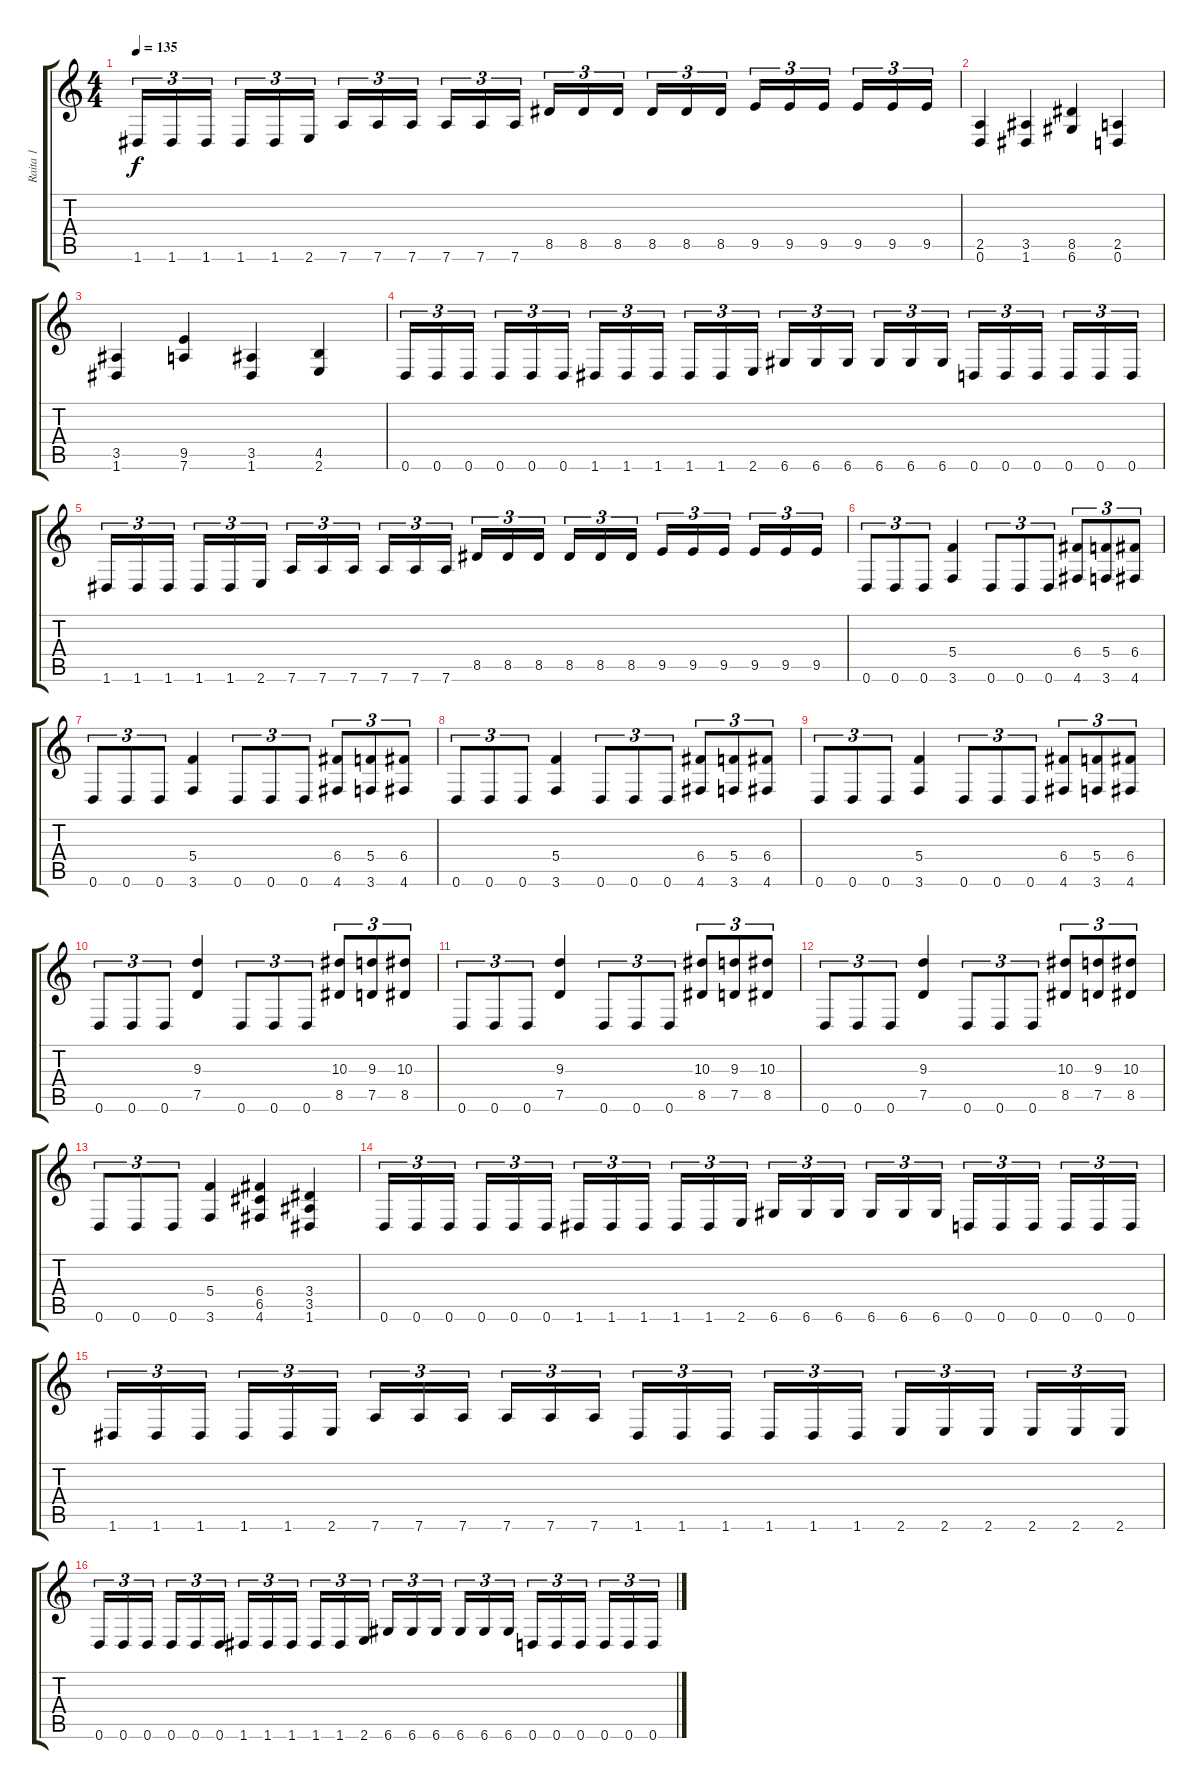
\track ("Raita 1" "Raita 1") {instrument distortionguitar}
\staff {score tabs}
\tuning (D4 A3 F3 C3 G2 D2) {hide}
\ts (4 4)
\tempo 135
\clef g2
\ks c
1.6.16{tu (3 2) dy f} 1.6.16{tu (3 2)} 1.6.16{tu (3 2) beam splitsecondary} 1.6.16{tu (3 2)} 1.6.16{tu (3 2)} 2.6.16{tu (3 2)} 7.6.16{tu (3 2)} 7.6.16{tu (3 2)} 7.6.16{tu (3 2) beam splitsecondary} 7.6.16{tu (3 2)} 7.6.16{tu (3 2)} 7.6.16{tu (3 2)} 8.5.16{tu (3 2)} 8.5.16{tu (3 2)} 8.5.16{tu (3 2) beam splitsecondary} 8.5.16{tu (3 2)} 8.5.16{tu (3 2)} 8.5.16{tu (3 2)} 9.5.16{tu (3 2)} 9.5.16{tu (3 2)} 9.5.16{tu (3 2) beam splitsecondary} 9.5.16{tu (3 2)} 9.5.16{tu (3 2)} 9.5.16{tu (3 2)} |
(2.5 0.6).4 (3.5 1.6).4 (8.5 6.6).4 (2.5 0.6).4 |
(3.5 1.6).4 (9.5 7.6).4 (3.5 1.6).4 (4.5 2.6).4 |
0.6.16{tu (3 2)} 0.6.16{tu (3 2)} 0.6.16{tu (3 2) beam splitsecondary} 0.6.16{tu (3 2)} 0.6.16{tu (3 2)} 0.6.16{tu (3 2)} 1.6.16{tu (3 2)} 1.6.16{tu (3 2)} 1.6.16{tu (3 2) beam splitsecondary} 1.6.16{tu (3 2)} 1.6.16{tu (3 2)} 2.6.16{tu (3 2)} 6.6.16{tu (3 2)} 6.6.16{tu (3 2)} 6.6.16{tu (3 2) beam splitsecondary} 6.6.16{tu (3 2)} 6.6.16{tu (3 2)} 6.6.16{tu (3 2)} 0.6.16{tu (3 2)} 0.6.16{tu (3 2)} 0.6.16{tu (3 2) beam splitsecondary} 0.6.16{tu (3 2)} 0.6.16{tu (3 2)} 0.6.16{tu (3 2)} |
1.6.16{tu (3 2)} 1.6.16{tu (3 2)} 1.6.16{tu (3 2) beam splitsecondary} 1.6.16{tu (3 2)} 1.6.16{tu (3 2)} 2.6.16{tu (3 2)} 7.6.16{tu (3 2)} 7.6.16{tu (3 2)} 7.6.16{tu (3 2) beam splitsecondary} 7.6.16{tu (3 2)} 7.6.16{tu (3 2)} 7.6.16{tu (3 2)} 8.5.16{tu (3 2)} 8.5.16{tu (3 2)} 8.5.16{tu (3 2) beam splitsecondary} 8.5.16{tu (3 2)} 8.5.16{tu (3 2)} 8.5.16{tu (3 2)} 9.5.16{tu (3 2)} 9.5.16{tu (3 2)} 9.5.16{tu (3 2) beam splitsecondary} 9.5.16{tu (3 2)} 9.5.16{tu (3 2)} 9.5.16{tu (3 2)} |
0.6.8{tu (3 2)} 0.6.8{tu (3 2)} 0.6.8{tu (3 2)} (5.4 3.6).4 0.6.8{tu (3 2)} 0.6.8{tu (3 2)} 0.6.8{tu (3 2)} (6.4 4.6).8{tu (3 2)} (5.4 3.6).8{tu (3 2)} (6.4 4.6).8{tu (3 2)} |
0.6.8{tu (3 2)} 0.6.8{tu (3 2)} 0.6.8{tu (3 2)} (5.4 3.6).4 0.6.8{tu (3 2)} 0.6.8{tu (3 2)} 0.6.8{tu (3 2)} (6.4 4.6).8{tu (3 2)} (5.4 3.6).8{tu (3 2)} (6.4 4.6).8{tu (3 2)} |
0.6.8{tu (3 2)} 0.6.8{tu (3 2)} 0.6.8{tu (3 2)} (5.4 3.6).4 0.6.8{tu (3 2)} 0.6.8{tu (3 2)} 0.6.8{tu (3 2)} (6.4 4.6).8{tu (3 2)} (5.4 3.6).8{tu (3 2)} (6.4 4.6).8{tu (3 2)} |
0.6.8{tu (3 2)} 0.6.8{tu (3 2)} 0.6.8{tu (3 2)} (5.4 3.6).4 0.6.8{tu (3 2)} 0.6.8{tu (3 2)} 0.6.8{tu (3 2)} (6.4 4.6).8{tu (3 2)} (5.4 3.6).8{tu (3 2)} (6.4 4.6).8{tu (3 2)} |
0.6.8{tu (3 2)} 0.6.8{tu (3 2)} 0.6.8{tu (3 2)} (9.3 7.5).4 0.6.8{tu (3 2)} 0.6.8{tu (3 2)} 0.6.8{tu (3 2)} (10.3 8.5).8{tu (3 2)} (9.3 7.5).8{tu (3 2)} (10.3 8.5).8{tu (3 2)} |
0.6.8{tu (3 2)} 0.6.8{tu (3 2)} 0.6.8{tu (3 2)} (9.3 7.5).4 0.6.8{tu (3 2)} 0.6.8{tu (3 2)} 0.6.8{tu (3 2)} (10.3 8.5).8{tu (3 2)} (9.3 7.5).8{tu (3 2)} (10.3 8.5).8{tu (3 2)} |
0.6.8{tu (3 2)} 0.6.8{tu (3 2)} 0.6.8{tu (3 2)} (9.3 7.5).4 0.6.8{tu (3 2)} 0.6.8{tu (3 2)} 0.6.8{tu (3 2)} (10.3 8.5).8{tu (3 2)} (9.3 7.5).8{tu (3 2)} (10.3 8.5).8{tu (3 2)} |
0.6.8{tu (3 2)} 0.6.8{tu (3 2)} 0.6.8{tu (3 2)} (5.4 3.6).4 (6.4 6.5 4.6).4 (3.4 3.5 1.6).4 |
0.6.16{tu (3 2)} 0.6.16{tu (3 2)} 0.6.16{tu (3 2) beam splitsecondary} 0.6.16{tu (3 2)} 0.6.16{tu (3 2)} 0.6.16{tu (3 2)} 1.6.16{tu (3 2)} 1.6.16{tu (3 2)} 1.6.16{tu (3 2) beam splitsecondary} 1.6.16{tu (3 2)} 1.6.16{tu (3 2)} 2.6.16{tu (3 2)} 6.6.16{tu (3 2)} 6.6.16{tu (3 2)} 6.6.16{tu (3 2) beam splitsecondary} 6.6.16{tu (3 2)} 6.6.16{tu (3 2)} 6.6.16{tu (3 2)} 0.6.16{tu (3 2)} 0.6.16{tu (3 2)} 0.6.16{tu (3 2) beam splitsecondary} 0.6.16{tu (3 2)} 0.6.16{tu (3 2)} 0.6.16{tu (3 2)} |
1.6.16{tu (3 2)} 1.6.16{tu (3 2)} 1.6.16{tu (3 2) beam splitsecondary} 1.6.16{tu (3 2)} 1.6.16{tu (3 2)} 2.6.16{tu (3 2)} 7.6.16{tu (3 2)} 7.6.16{tu (3 2)} 7.6.16{tu (3 2) beam splitsecondary} 7.6.16{tu (3 2)} 7.6.16{tu (3 2)} 7.6.16{tu (3 2)} 1.6.16{tu (3 2)} 1.6.16{tu (3 2)} 1.6.16{tu (3 2) beam splitsecondary} 1.6.16{tu (3 2)} 1.6.16{tu (3 2)} 1.6.16{tu (3 2)} 2.6.16{tu (3 2)} 2.6.16{tu (3 2)} 2.6.16{tu (3 2) beam splitsecondary} 2.6.16{tu (3 2)} 2.6.16{tu (3 2)} 2.6.16{tu (3 2)} |
0.6.16{tu (3 2)} 0.6.16{tu (3 2)} 0.6.16{tu (3 2) beam splitsecondary} 0.6.16{tu (3 2)} 0.6.16{tu (3 2)} 0.6.16{tu (3 2)} 1.6.16{tu (3 2)} 1.6.16{tu (3 2)} 1.6.16{tu (3 2) beam splitsecondary} 1.6.16{tu (3 2)} 1.6.16{tu (3 2)} 2.6.16{tu (3 2)} 6.6.16{tu (3 2)} 6.6.16{tu (3 2)} 6.6.16{tu (3 2) beam splitsecondary} 6.6.16{tu (3 2)} 6.6.16{tu (3 2)} 6.6.16{tu (3 2)} 0.6.16{tu (3 2)} 0.6.16{tu (3 2)} 0.6.16{tu (3 2) beam splitsecondary} 0.6.16{tu (3 2)} 0.6.16{tu (3 2)} 0.6.16{tu (3 2)}
